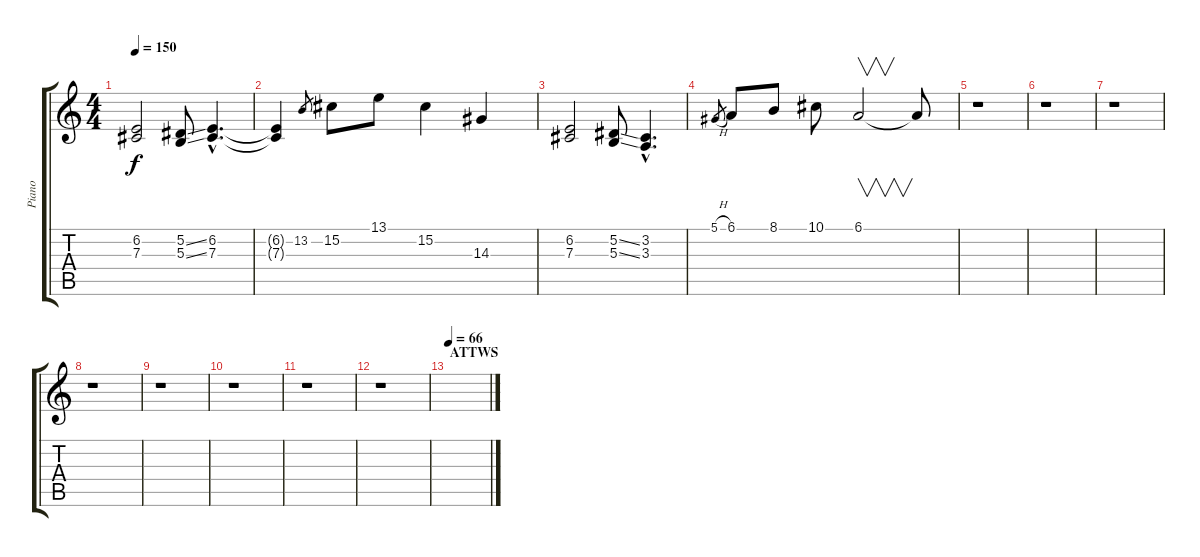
\track ("Piano" "Piano") {instrument brightacousticpiano}
\staff {score tabs}
\tuning (Eb4 Bb3 Gb3 Db3 Ab2 Eb2) {hide}
\ts (4 4)
\tempo 150
\clef g2
\ks c
(6.2 7.3).2{dy f} (5.2{ss} 5.3{ss}).8 (6.2{hac} 7.3{hac}).4{d} |
(6.2{t} 7.3{t}).4 13.2.8{gr} 15.2.8 13.1.8 15.2.4 14.3.4 |
(6.2 7.3).2 (5.2{ss} 5.3{ss}).8 (3.2{hac} 3.3{hac}).4{d} |
5.1{h}.8{gr} 6.1.8 8.1.8 10.1.8 6.1.2{v} 6.1{t}.8 |
r.1 |
r.1 |
r.1 |
r.1 |
r.1 |
r.1 |
r.1 |
r.1 |
\section ("" "ATTWS")
\tempo 66
